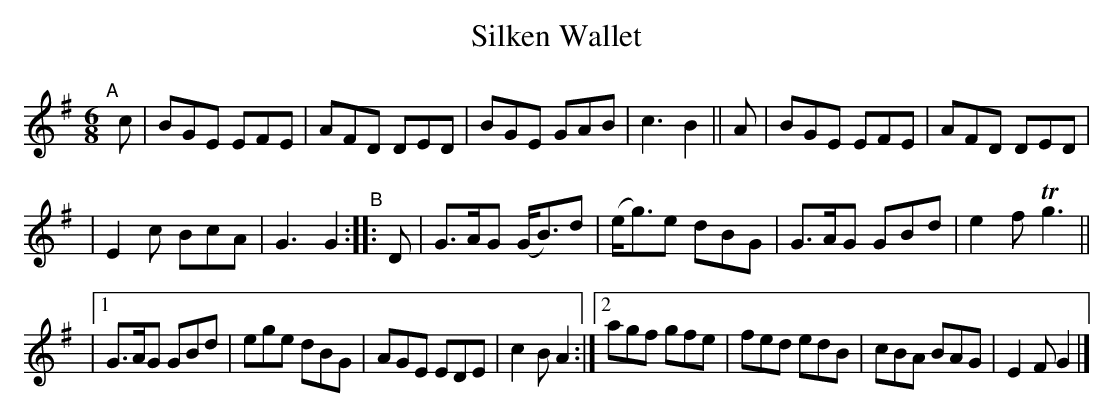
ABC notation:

X:1
T: Silken Wallet
M: 6/8
L: 1/8
K: Em	 % and G
"^A"[|] c \
| BGE EFE | AFD DED | BGE GAB | c3 B2 || A | BGE EFE | AFD DED |
| E2c BcA | G3 G2 "^B":: D | G>AG (G<B)d | (e<g)e dBG | G>AG GBd | e2f Tg3 ||
|[1 G>AG GBd | ege dBG | AGE EDE | c2B A2 :|[2 agf gfe | fed edB | cBA BAG | E2F G2 |]
